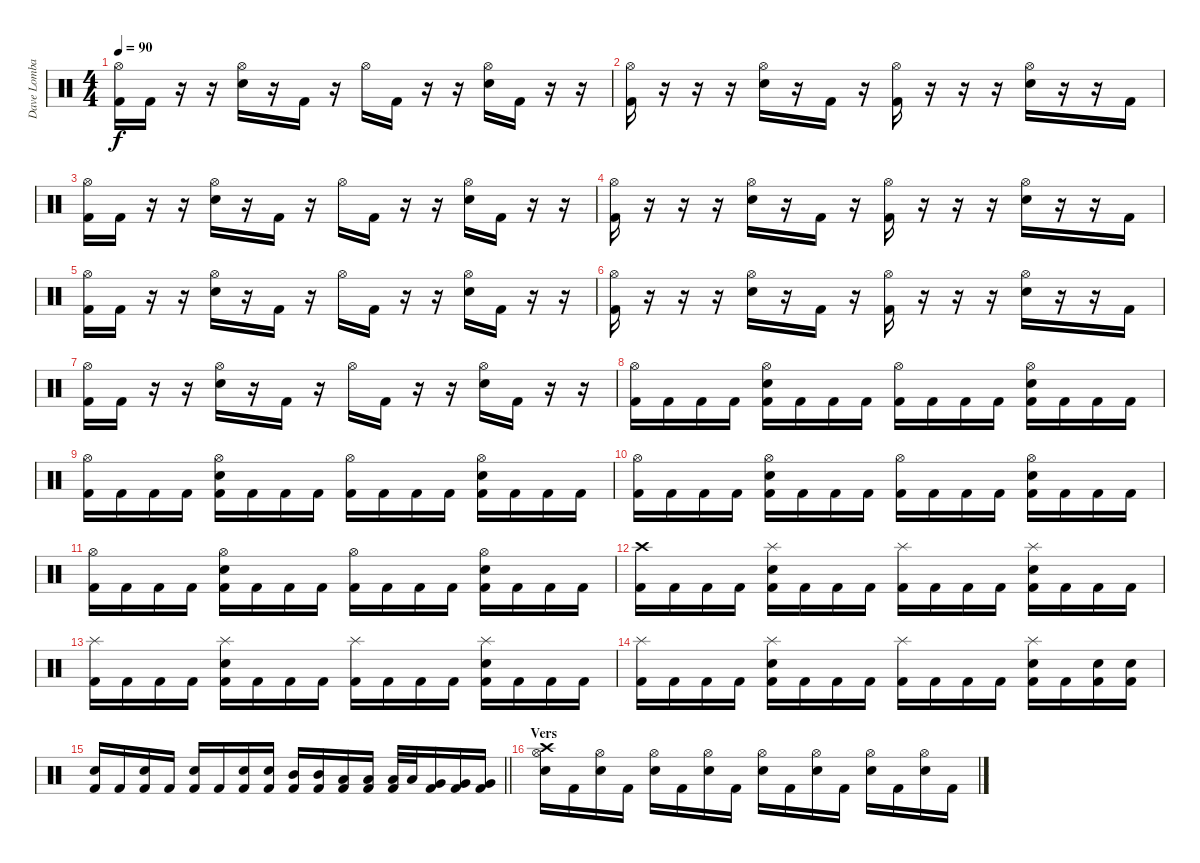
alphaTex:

\track ("Dave Lombardo" "Dave Lomba") {instrument percussion}
\staff {score}
\articulation defaults
\ts (4 4)
\tempo 90
\clef neutral
\ks c
("Hi-Hat (open)" "Kick (hit) 2").16{dy f} "Kick (hit) 2".16 r.16 r.16 ("Hi-Hat (open)" "Snare (hit) 2").16 r.16 "Kick (hit) 2".16 r.16 "Hi-Hat (open)".16 "Kick (hit) 2".16 r.16 r.16 ("Hi-Hat (open)" "Snare (hit) 2").16 "Kick (hit) 2".16 r.16 r.16 |
("Hi-Hat (open)" "Kick (hit) 2").16 r.16 r.16 r.16 ("Hi-Hat (open)" "Snare (hit) 2").16 r.16 "Kick (hit) 2".16 r.16 ("Hi-Hat (open)" "Kick (hit) 2").16 r.16 r.16 r.16 ("Hi-Hat (open)" "Snare (hit) 2").16 r.16 r.16 "Kick (hit) 2".16 |
("Hi-Hat (open)" "Kick (hit) 2").16 "Kick (hit) 2".16 r.16 r.16 ("Hi-Hat (open)" "Snare (hit) 2").16 r.16 "Kick (hit) 2".16 r.16 "Hi-Hat (open)".16 "Kick (hit) 2".16 r.16 r.16 ("Hi-Hat (open)" "Snare (hit) 2").16 "Kick (hit) 2".16 r.16 r.16 |
("Hi-Hat (open)" "Kick (hit) 2").16 r.16 r.16 r.16 ("Hi-Hat (open)" "Snare (hit) 2").16 r.16 "Kick (hit) 2".16 r.16 ("Hi-Hat (open)" "Kick (hit) 2").16 r.16 r.16 r.16 ("Hi-Hat (open)" "Snare (hit) 2").16 r.16 r.16 "Kick (hit) 2".16 |
("Hi-Hat (open)" "Kick (hit) 2").16 "Kick (hit) 2".16 r.16 r.16 ("Hi-Hat (open)" "Snare (hit) 2").16 r.16 "Kick (hit) 2".16 r.16 "Hi-Hat (open)".16 "Kick (hit) 2".16 r.16 r.16 ("Hi-Hat (open)" "Snare (hit) 2").16 "Kick (hit) 2".16 r.16 r.16 |
("Hi-Hat (open)" "Kick (hit) 2").16 r.16 r.16 r.16 ("Hi-Hat (open)" "Snare (hit) 2").16 r.16 "Kick (hit) 2".16 r.16 ("Hi-Hat (open)" "Kick (hit) 2").16 r.16 r.16 r.16 ("Hi-Hat (open)" "Snare (hit) 2").16 r.16 r.16 "Kick (hit) 2".16 |
("Hi-Hat (open)" "Kick (hit) 2").16 "Kick (hit) 2".16 r.16 r.16 ("Hi-Hat (open)" "Snare (hit) 2").16 r.16 "Kick (hit) 2".16 r.16 "Hi-Hat (open)".16 "Kick (hit) 2".16 r.16 r.16 ("Hi-Hat (open)" "Snare (hit) 2").16 "Kick (hit) 2".16 r.16 r.16 |
("Hi-Hat (open)" "Kick (hit) 2").16 "Kick (hit) 2".16 "Kick (hit) 2".16 "Kick (hit) 2".16 ("Hi-Hat (open)" "Snare (hit) 2" "Kick (hit) 2").16 "Kick (hit) 2".16 "Kick (hit) 2".16 "Kick (hit) 2".16 ("Hi-Hat (open)" "Kick (hit) 2").16 "Kick (hit) 2".16 "Kick (hit) 2".16 "Kick (hit) 2".16 ("Hi-Hat (open)" "Snare (hit) 2" "Kick (hit) 2").16 "Kick (hit) 2".16 "Kick (hit) 2".16 "Kick (hit) 2".16 |
("Hi-Hat (open)" "Kick (hit) 2").16 "Kick (hit) 2".16 "Kick (hit) 2".16 "Kick (hit) 2".16 ("Hi-Hat (open)" "Snare (hit) 2" "Kick (hit) 2").16 "Kick (hit) 2".16 "Kick (hit) 2".16 "Kick (hit) 2".16 ("Hi-Hat (open)" "Kick (hit) 2").16 "Kick (hit) 2".16 "Kick (hit) 2".16 "Kick (hit) 2".16 ("Hi-Hat (open)" "Snare (hit) 2" "Kick (hit) 2").16 "Kick (hit) 2".16 "Kick (hit) 2".16 "Kick (hit) 2".16 |
("Hi-Hat (open)" "Kick (hit) 2").16 "Kick (hit) 2".16 "Kick (hit) 2".16 "Kick (hit) 2".16 ("Hi-Hat (open)" "Snare (hit) 2" "Kick (hit) 2").16 "Kick (hit) 2".16 "Kick (hit) 2".16 "Kick (hit) 2".16 ("Hi-Hat (open)" "Kick (hit) 2").16 "Kick (hit) 2".16 "Kick (hit) 2".16 "Kick (hit) 2".16 ("Hi-Hat (open)" "Snare (hit) 2" "Kick (hit) 2").16 "Kick (hit) 2".16 "Kick (hit) 2".16 "Kick (hit) 2".16 |
("Hi-Hat (open)" "Kick (hit) 2").16 "Kick (hit) 2".16 "Kick (hit) 2".16 "Kick (hit) 2".16 ("Hi-Hat (open)" "Snare (hit) 2" "Kick (hit) 2").16 "Kick (hit) 2".16 "Kick (hit) 2".16 "Kick (hit) 2".16 ("Hi-Hat (open)" "Kick (hit) 2").16 "Kick (hit) 2".16 "Kick (hit) 2".16 "Kick (hit) 2".16 ("Hi-Hat (open)" "Snare (hit) 2" "Kick (hit) 2").16 "Kick (hit) 2".16 "Kick (hit) 2".16 "Kick (hit) 2".16 |
("Crash high (hit)" "Kick (hit) 2").16 "Kick (hit) 2".16 "Kick (hit) 2".16 "Kick (hit) 2".16 ("Splash (hit)" "Snare (hit) 2" "Kick (hit) 2").16 "Kick (hit) 2".16 "Kick (hit) 2".16 "Kick (hit) 2".16 ("Splash (hit)" "Kick (hit) 2").16 "Kick (hit) 2".16 "Kick (hit) 2".16 "Kick (hit) 2".16 ("Splash (hit)" "Snare (hit) 2" "Kick (hit) 2").16 "Kick (hit) 2".16 "Kick (hit) 2".16 "Kick (hit) 2".16 |
("Splash (hit)" "Kick (hit) 2").16 "Kick (hit) 2".16 "Kick (hit) 2".16 "Kick (hit) 2".16 ("Splash (hit)" "Snare (hit) 2" "Kick (hit) 2").16 "Kick (hit) 2".16 "Kick (hit) 2".16 "Kick (hit) 2".16 ("Splash (hit)" "Kick (hit) 2").16 "Kick (hit) 2".16 "Kick (hit) 2".16 "Kick (hit) 2".16 ("Splash (hit)" "Snare (hit) 2" "Kick (hit) 2").16 "Kick (hit) 2".16 "Kick (hit) 2".16 "Kick (hit) 2".16 |
("Splash (hit)" "Kick (hit) 2").16 "Kick (hit) 2".16 "Kick (hit) 2".16 "Kick (hit) 2".16 ("Splash (hit)" "Snare (hit) 2" "Kick (hit) 2").16 "Kick (hit) 2".16 "Kick (hit) 2".16 "Kick (hit) 2".16 ("Splash (hit)" "Kick (hit) 2").16 "Kick (hit) 2".16 "Kick (hit) 2".16 "Kick (hit) 2".16 ("Splash (hit)" "Snare (hit) 2" "Kick (hit) 2").16 "Kick (hit) 2".16 ("Snare (hit) 2" "Kick (hit) 2").16 ("Snare (hit) 2" "Kick (hit) 2").16 |
\barLineRight lightlight
("Snare (hit) 2" "Kick (hit) 2").16 "Kick (hit) 2".16 ("Snare (hit) 2" "Kick (hit) 2").16 "Kick (hit) 2".16 ("Snare (hit) 2" "Kick (hit) 2").16 "Kick (hit) 2".16 ("Snare (hit) 2" "Kick (hit) 2").16 ("Snare (hit) 2" "Kick (hit) 2").16 ("Mid Tom (hit)" "Kick (hit) 2").16 ("Mid Tom (hit)" "Kick (hit) 2").16 ("Low Tom (hit)" "Kick (hit) 2").16 ("Low Tom (hit)" "Kick (hit) 2").16 ("Low Tom (hit)" "Kick (hit) 2").32 "Low Tom (hit)".32 ("Very Low Tom (hit)" "Kick (hit) 2").16 ("Very Low Tom (hit)" "Kick (hit) 2").16 ("Very Low Tom (hit)" "Kick (hit) 2").16 |
\section ("" "Vers")
("Crash high (hit)" "Hi-Hat (open)" "Snare (hit) 2").16 "Kick (hit) 2".16 ("Hi-Hat (open)" "Snare (hit) 2").16 "Kick (hit) 2".16 ("Hi-Hat (open)" "Snare (hit) 2").16 "Kick (hit) 2".16 ("Hi-Hat (open)" "Snare (hit) 2").16 "Kick (hit) 2".16 ("Hi-Hat (open)" "Snare (hit) 2").16 "Kick (hit) 2".16 ("Hi-Hat (open)" "Snare (hit) 2").16 "Kick (hit) 2".16 ("Hi-Hat (open)" "Snare (hit) 2").16 "Kick (hit) 2".16 ("Hi-Hat (open)" "Snare (hit) 2").16 "Kick (hit) 2".16
